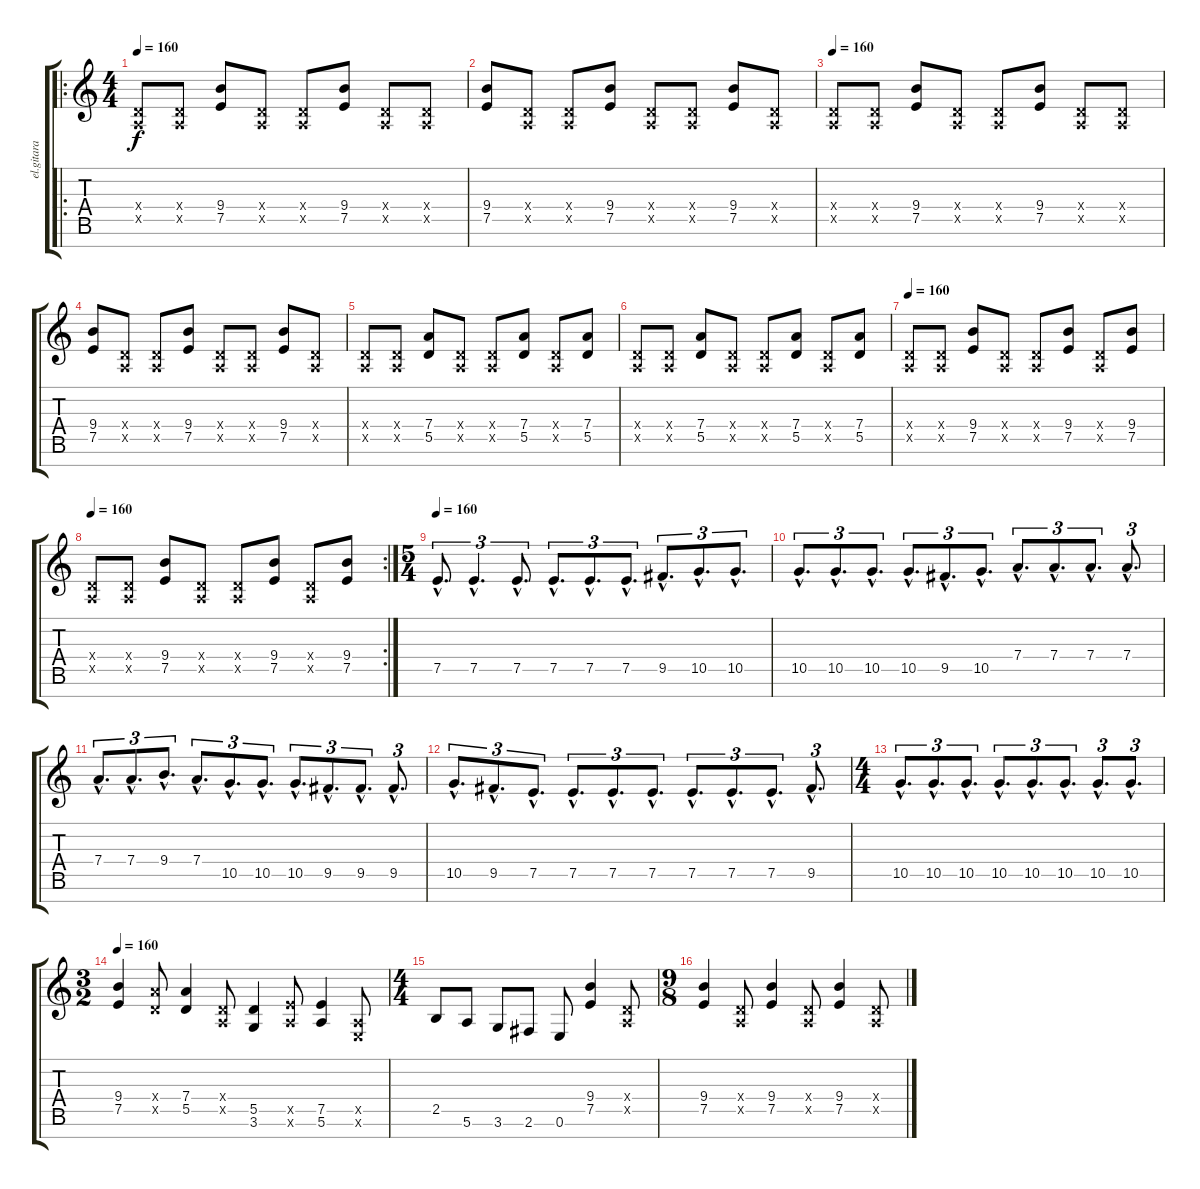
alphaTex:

\track ("el.gitara" "el.gitara") {instrument distortionguitar}
\staff {score tabs}
\tuning (E4 B3 G3 D3 A2 E2 B1) {hide}
\ro
\ts (4 4)
\tempo 165
\tempo 160
\clef g2
\ks c
(0.4{x} 0.5{x}).8{dy f} (0.4{x} 0.5{x}).8 (9.4 7.5).8 (0.4{x} 0.5{x}).8 (0.4{x} 0.5{x}).8 (9.4 7.5).8 (0.4{x} 0.5{x}).8 (0.4{x} 0.5{x}).8 |
(9.4 7.5).8 (0.4{x} 0.5{x}).8 (0.4{x} 0.5{x}).8 (9.4 7.5).8 (0.4{x} 0.5{x}).8 (0.4{x} 0.5{x}).8 (9.4 7.5).8 (0.4{x} 0.5{x}).8 |
\tempo 165
\tempo 160
(0.4{x} 0.5{x}).8 (0.4{x} 0.5{x}).8 (9.4 7.5).8 (0.4{x} 0.5{x}).8 (0.4{x} 0.5{x}).8 (9.4 7.5).8 (0.4{x} 0.5{x}).8 (0.4{x} 0.5{x}).8 |
(9.4 7.5).8 (0.4{x} 0.5{x}).8 (0.4{x} 0.5{x}).8 (9.4 7.5).8 (0.4{x} 0.5{x}).8 (0.4{x} 0.5{x}).8 (9.4 7.5).8 (0.4{x} 0.5{x}).8 |
(0.4{x} 0.5{x}).8 (0.4{x} 0.5{x}).8 (7.4 5.5).8 (0.4{x} 0.5{x}).8 (0.4{x} 0.5{x}).8 (7.4 5.5).8 (0.4{x} 0.5{x}).8 (7.4 5.5).8 |
(0.4{x} 0.5{x}).8 (0.4{x} 0.5{x}).8 (7.4 5.5).8 (0.4{x} 0.5{x}).8 (0.4{x} 0.5{x}).8 (7.4 5.5).8 (0.4{x} 0.5{x}).8 (7.4 5.5).8 |
\tempo 165
\tempo 160
(0.4{x} 0.5{x}).8 (0.4{x} 0.5{x}).8 (9.4 7.5).8 (0.4{x} 0.5{x}).8 (0.4{x} 0.5{x}).8 (9.4 7.5).8 (0.4{x} 0.5{x}).8 (9.4 7.5).8 |
\rc 2
\tempo 165
\tempo 160
(0.4{x} 0.5{x}).8 (0.4{x} 0.5{x}).8 (9.4 7.5).8 (0.4{x} 0.5{x}).8 (0.4{x} 0.5{x}).8 (9.4 7.5).8 (0.4{x} 0.5{x}).8 (9.4 7.5).8 |
\ts (5 4)
\tempo 160
7.5{hac}.8{d tu (3 2)} 7.5{hac}.4{d tu (3 2)} 7.5{hac}.8{d tu (3 2)} 7.5{hac}.8{d tu (3 2)} 7.5{hac}.8{d tu (3 2)} 7.5{hac}.8{d tu (3 2)} 9.5{hac}.8{d tu (3 2)} 10.5{hac}.8{d tu (3 2)} 10.5{hac}.8{d tu (3 2)} |
10.5{hac}.8{d tu (3 2)} 10.5{hac}.8{d tu (3 2)} 10.5{hac}.8{d tu (3 2)} 10.5{hac}.8{d tu (3 2)} 9.5{hac}.8{d tu (3 2)} 10.5{hac}.8{d tu (3 2)} 7.4{hac}.8{d tu (3 2)} 7.4{hac}.8{d tu (3 2)} 7.4{hac}.8{d tu (3 2)} 7.4{hac}.8{d tu (3 2)} |
7.4{hac}.8{d tu (3 2)} 7.4{hac}.8{d tu (3 2)} 9.4{hac}.8{d tu (3 2)} 7.4{hac}.8{d tu (3 2)} 10.5{hac}.8{d tu (3 2)} 10.5{hac}.8{d tu (3 2)} 10.5{hac}.8{d tu (3 2)} 9.5{hac}.8{d tu (3 2)} 9.5{hac}.8{d tu (3 2)} 9.5{hac}.8{d tu (3 2)} |
10.5{hac}.8{d tu (3 2)} 9.5{hac}.8{d tu (3 2)} 7.5{hac}.8{d tu (3 2)} 7.5{hac}.8{d tu (3 2)} 7.5{hac}.8{d tu (3 2)} 7.5{hac}.8{d tu (3 2)} 7.5{hac}.8{d tu (3 2)} 7.5{hac}.8{d tu (3 2)} 7.5{hac}.8{d tu (3 2)} 9.5{hac}.8{d tu (3 2)} |
\ts (4 4)
10.5{hac}.8{d tu (3 2)} 10.5{hac}.8{d tu (3 2)} 10.5{hac}.8{d tu (3 2)} 10.5{hac}.8{d tu (3 2)} 10.5{hac}.8{d tu (3 2)} 10.5{hac}.8{d tu (3 2)} 10.5{hac}.8{d tu (3 2)} 10.5{hac}.8{d tu (3 2)} |
\ts (3 2)
\tempo 160
(9.4 7.5).4 (7.4{x} 5.5{x}).8 (7.4 5.5).4 (0.4{x} 0.5{x}).8 (5.5 3.6).4 (7.5{x} 5.6{x}).8 (7.5 5.6).4 (0.5{x} 0.6{x}).8 |
\ts (4 4)
2.5.8 5.6.8 3.6.8 2.6.8 0.6.8 (9.4 7.5).4 (0.4{x} 0.5{x}).8 |
\ts (9 8)
(9.4 7.5).4 (0.4{x} 0.5{x}).8 (9.4 7.5).4 (0.4{x} 0.5{x}).8 (9.4 7.5).4 (0.4{x} 0.5{x}).8
